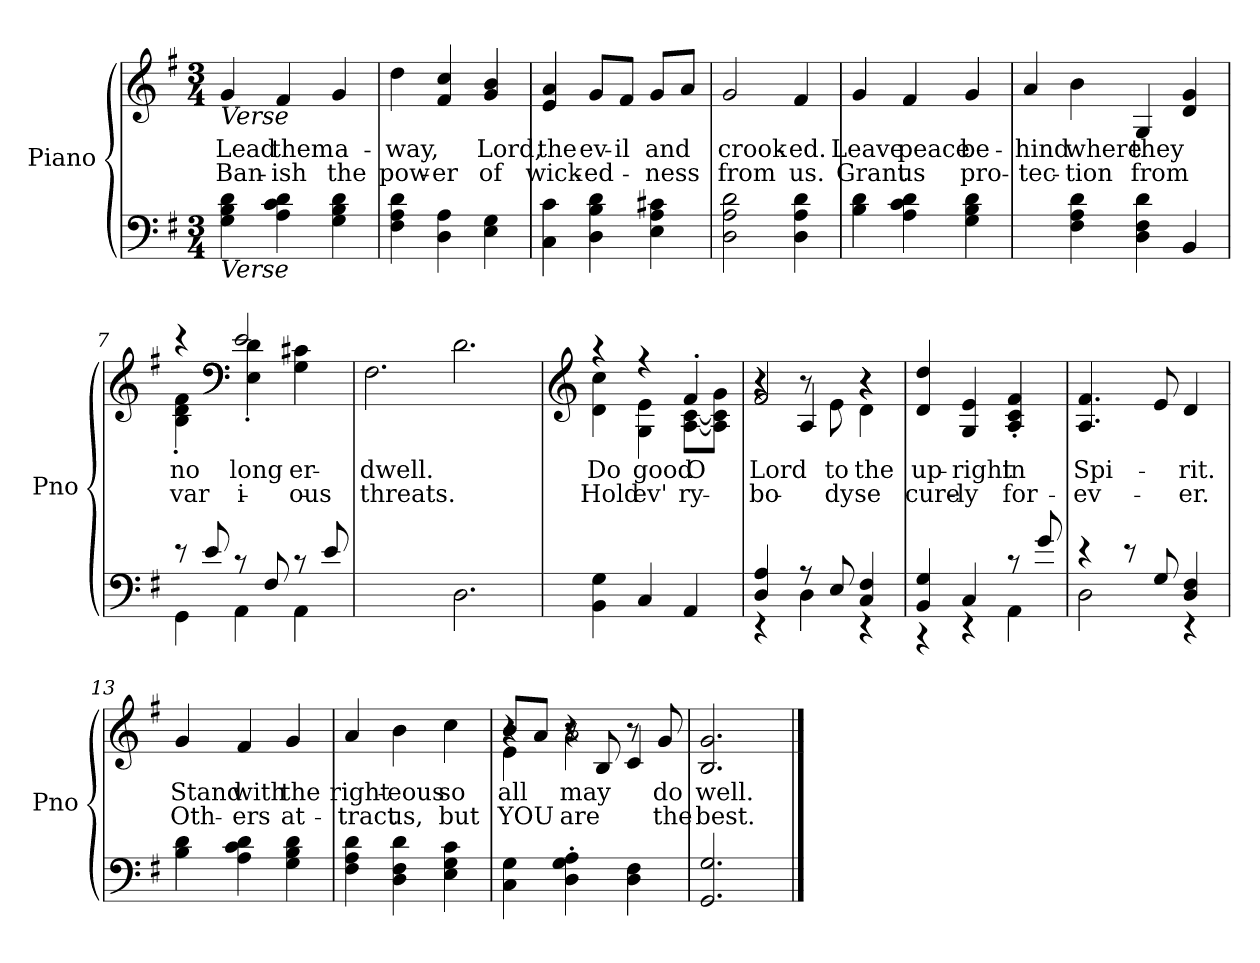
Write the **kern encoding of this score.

**kern	**kern	**text	**text
*part1	*part1	*part1	*part1
*staff2	*staff1	*staff1	*staff1
*I"Piano	*	*	*
*I'Pno	*	*	*
*clefF4	*clefG2	*	*
*k[f#]	*k[f#]	*	*
*M3/4	*M3/4	*	*
=1	=1	=1	=1
!	!LO:TX:b:i:t=Verse	!	!
!LO:TX:b:i:t=Verse	!	!	!
!	!	!LO:LY:b	!LO:LY:b
4G\ 4B\ 4d\	4g/	Lead	Ban-
!	!	!LO:LY:b	!LO:LY:b
4A\ 4c\ 4d\	4f#/	them	-ish
!	!	!LO:LY:b	!LO:LY:b
4G\ 4B\ 4d\	4g/	a-	the
=2	=2	=2	=2
!	!	!LO:LY:b	!LO:LY:b
4F#\ 4A\ 4d\	4dd\	-way,	pow-
!	!	!	!LO:LY:b
4D\ 4A\	4f#/ 4cc/	.	-er
!	!	!LO:LY:b	!LO:LY:b
4E\ 4G\	4g/ 4b/	Lord,	of
=3	=3	=3	=3
!	!	!LO:LY:b	!LO:LY:b
4C\ 4c\	4e/ 4a/	the	wick-
!	!	!LO:LY:b	!LO:LY:b
4D\ 4B\ 4d\	8g/L	ev-	-ed-
!	!	!LO:LY:b	!
.	8f#/J	-il	.
!	!	!LO:LY:b	!LO:LY:b
4E\ 4A\ 4c#X\	8g/L	and	-ness
.	8a/J	.	.
=4	=4	=4	=4
!	!	!LO:LY:b	!LO:LY:b
2D\ 2A\ 2d\	2g/	crook-	from
!	!	!LO:LY:b	!LO:LY:b
4D\ 4A\ 4d\	4f#/	-ed.	us.
=5	=5	=5	=5
!	!	!LO:LY:b	!LO:LY:b
4B\ 4d\	4g/	Leave	Grant
!	!	!LO:LY:b	!LO:LY:b
4A\ 4c\ 4d\	4f#/	peace	us
!	!	!LO:LY:b	!LO:LY:b
4G\ 4B\ 4d\	4g/	be-	pro-
=6	=6	=6	=6
!	!	!LO:LY:b	!LO:LY:b
4ryy	4a/	-hind	-tec-
!	!	!LO:LY:b	!LO:LY:b
4F#\ 4A\ 4d\	4b\	where	-tion
!	!	!LO:LY:b	!LO:LY:b
4D\ 4F#\ 4d\	4G/	they	from
4BB/	4d/ 4g/	.	.
!!LO:LB:g=z
=7	=7	=7	=7
*^	*^	*	*
!	!	!	!	!LO:LY:b	!LO:LY:b
8r	4GG\	4r	4B\' 4d\' 4f#\'	no	var-
8e/	.	.	.	.	.
*	*	*clefF4	*	*	*
!	!	!	!	!LO:LY:b	!LO:LY:b
8r	4AA\	2e/	4E\' 4d\'	long-	-i-
8F#/	.	.	.	.	.
!	!	!	!	!LO:LY:b	!LO:LY:b
8r	4AA\	.	4G\ 4c#X\	-er	-ous
8e/	.	.	.	.	.
*v	*v	*	*	*	*
*	*v	*v	*	*
=8	=8	=8	=8
!	!	!LO:LY:b	!LO:LY:b
2.ryy	2.F#\	dwell.	threats.
2.D\	2.d\	.	.
=9	=9	=9	=9
*	*clefG2	*	*
*	*^	*	*
!	!	!	!LO:LY:b	!LO:LY:b
4BB\ 4G\	4r	4d\ 4cc\	Do	Hold
!	!	!	!LO:LY:b	!LO:LY:b
4C/	4r	4G\ 4e\	good	ev'-
!	!	!	!LO:LY:b	!LO:LY:b
4AA/	4f#'/	[8A\ [8c\L	O	-ry
.	.	8A\] 8c\] 8g\J	.	.
=10	=10	=10	=10	=10
*^	*	*	*	*
!	!	!	!	!LO:LY:b	!LO:LY:b
*	*	*	*^	*	*
4D/ 4A/	4r	2f#/	4r	4r	Lord	bo
8r	4D\	.	8r	4A/	.	.
!	!	!	!	!	!LO:LY:b	!LO:LY:b
8E/	.	.	8e\	.	to	dy
!	!	!	!	!	!LO:LY:b	!LO:LY:b
4C/ 4F#/	4r	4r	4d\	4r	the	se
=11	=11	=11	=11	=11	=11	=11
!	!	!	!	!	!LO:LY:b	!LO:LY:b
*	*	*v	*v	*v	*	*
4BB/ 4G/	4r	4d/ 4dd/	up-	cure-
!	!	!	!LO:LY:b	!LO:LY:b
4C/	4r	4G/ 4e/	-right	-ly
!	!	!	!LO:LY:b	!LO:LY:b
8r	4AA\	4A/' 4c/' 4f#/'	in	for-
8g/	.	.	.	.
=12	=12	=12	=12	=12
!	!	!	!LO:LY:b	!LO:LY:b
4r	2D\	4.A/ 4.f#/	Spi-	-ev-
8r	.	.	.	.
8G/	.	8e/	.	.
!	!	!	!LO:LY:b	!LO:LY:b
4D/ 4F#/	4r	4d/	-rit.	-er.
!!LO:LB:g=z
=13	=13	=13	=13	=13
!	!	!	!LO:LY:b	!LO:LY:b
*v	*v	*	*	*
4B\ 4d\	4g/	Stand	Oth-
!	!	!LO:LY:b	!LO:LY:b
4A\ 4c\ 4d\	4f#/	with	-ers
!	!	!LO:LY:b	!LO:LY:b
4G\ 4B\ 4d\	4g/	the	at-
=14	=14	=14	=14
!	!	!LO:LY:b	!LO:LY:b
4F#\ 4A\ 4d\	4a/	right-	-tract
!	!	!LO:LY:b	!LO:LY:b
4D\ 4F#\ 4d\	4b\	-eous	us,
!	!	!LO:LY:b	!LO:LY:b
4E\ 4G\ 4c\	4cc\	so	but
=15	=15	=15	=15
!	!	!LO:LY:b	!LO:LY:b
*	*^	*	*
*	*	*^	*	*
4C\ 4G\	8b/L	4e\	4r	all	YOU
.	8a/J	.	.	.	.
!	!	!	!	!LO:LY:b	!LO:LY:b
4D\' 4G\' 4A\'	8r	2a\	4r	may	are
.	8B/	.	.	.	.
4D\ 4F#\	8r	.	4c/	.	.
!	!	!	!	!LO:LY:b	!LO:LY:b
.	8g/	.	.	do	the
*	*v	*v	*v	*	*
=16	=16	=16	=16
!	!	!LO:LY:b	!LO:LY:b
2.GG/ 2.G/	2.B/ 2.g/	well.	best.
==	==	==	==
*-	*-	*-	*-
